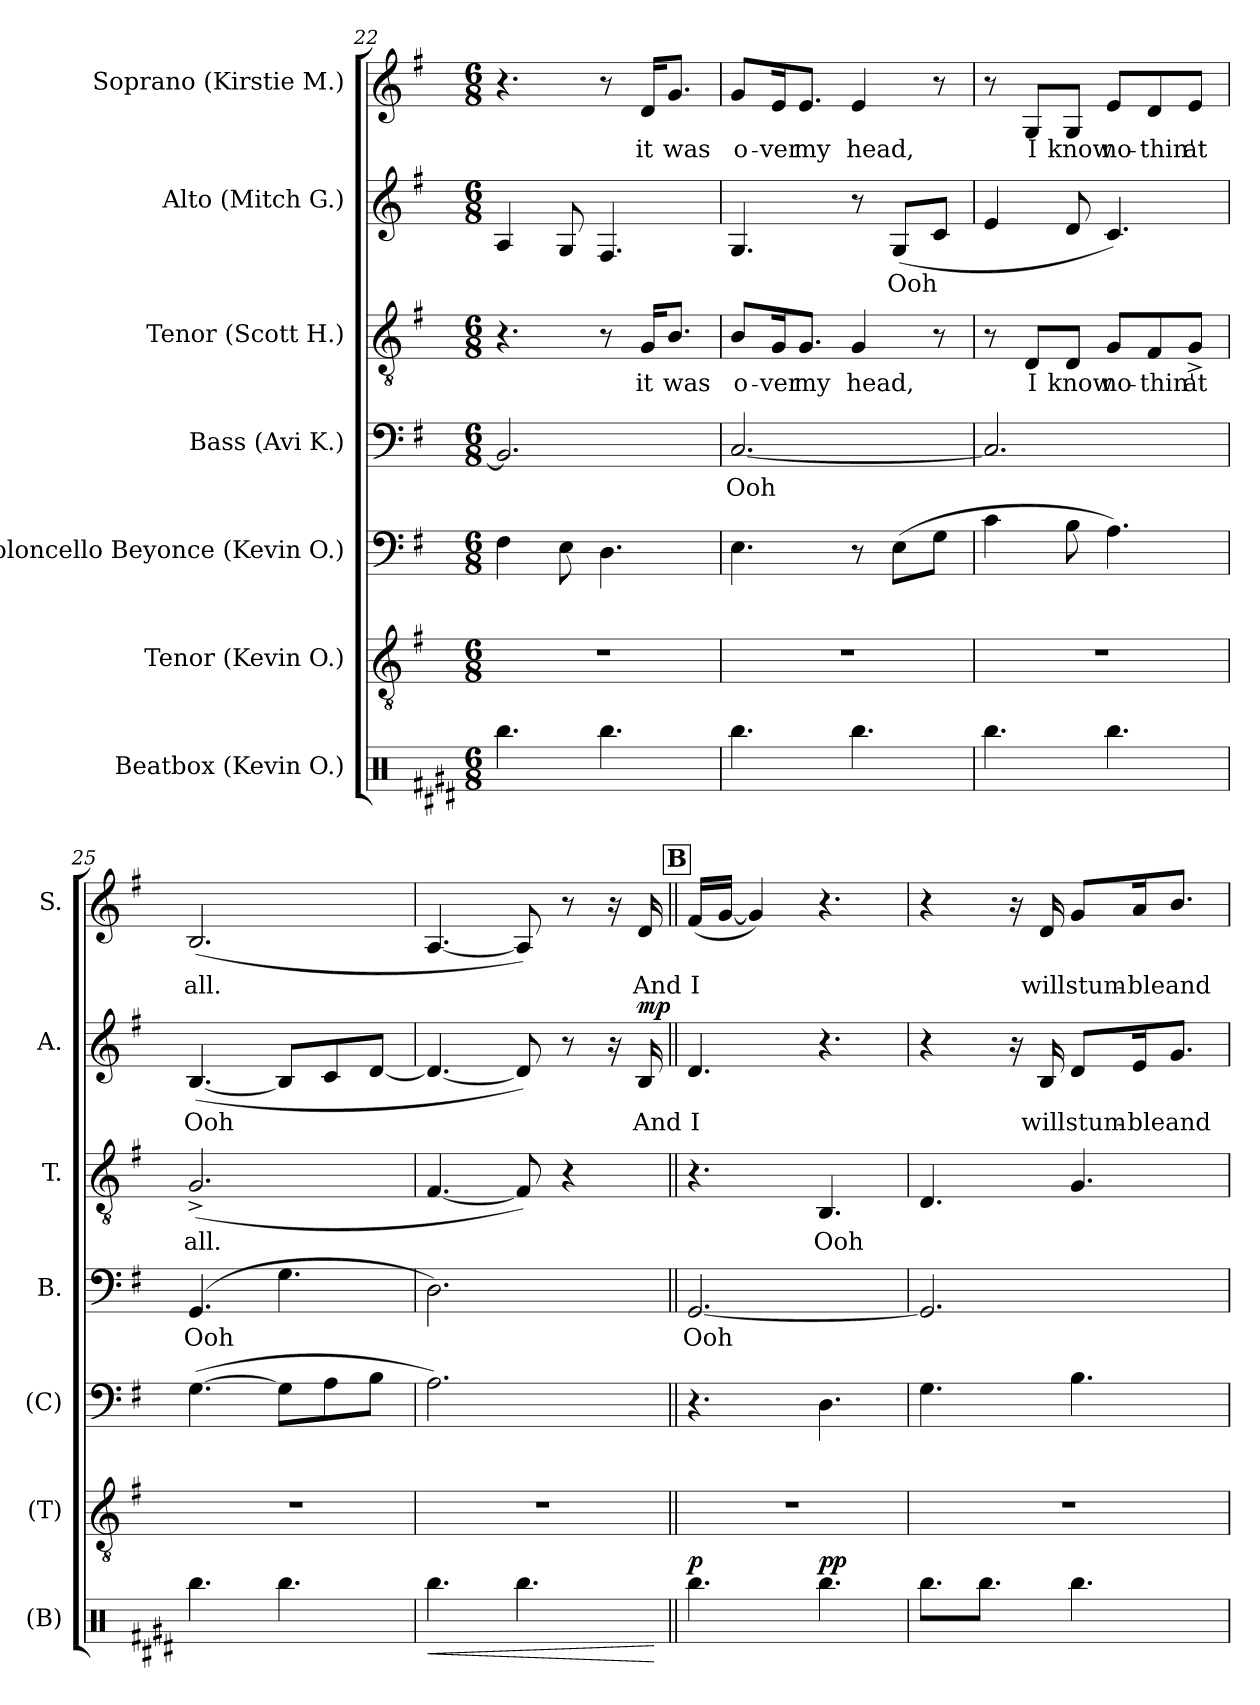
**kern	**dynam	**kern	**kern	**kern	**text	**kern	**text	**kern	**text	**dynam	**kern	**text
*part7	*part7	*part6	*part5	*part4	*part4	*part3	*part3	*part2	*part2	*part2	*part1	*part1
*staff7	*staff7	*staff6	*staff5	*staff4	*staff4	*staff3	*staff3	*staff2	*staff2	*staff2	*staff1	*staff1
*I"Beatbox (Kevin O.)	*	*I"Tenor (Kevin O.)	*I"Violoncello Beyonce (Kevin O.)	*I"Bass (Avi K.)	*	*I"Tenor (Scott H.)	*	*I"Alto (Mitch G.)	*	*	*I"Soprano (Kirstie M.)	*
*I'(B)	*	*I'(T)	*I'(C)	*I'B.	*	*I'T.	*	*I'A.	*	*	*I'S.	*
*clefX	*	*clefGv2	*clefF4	*clefF4	*	*clefGv2	*	*clefG2	*	*	*clefG2	*
*k[f#c#g#d#]	*	*k[f#]	*k[f#]	*k[f#]	*	*k[f#]	*	*k[f#]	*	*	*k[f#]	*
*M6/8	*	*M6/8	*M6/8	*M6/8	*	*M6/8	*	*M6/8	*	*	*M6/8	*
=22	=22	=22	=22	=22	=22	=22	=22	=22	=22	=22	=22	=22
4.Rbb\	.	2.r	4F#\	2.BB/]	.	4.r	.	4A/	.	.	4.r	.
.	.	.	8E\	.	.	.	.	8G/	.	.	.	.
4.Rbb\	.	.	4.D\	.	.	8r	.	4.F#/	.	.	8r	.
.	.	.	.	.	.	16G/KL	it	.	.	.	16d/KL	it
.	.	.	.	.	.	8.B/J	was	.	.	.	8.g/J	was
=23	=23	=23	=23	=23	=23	=23	=23	=23	=23	=23	=23	=23
4.Rbb\	.	2.r	4.E\	[2.C/	Ooh	8B/L	o-	4.G/	.	.	8g/L	o-
.	.	.	.	.	.	16G/K	-ver	.	.	.	16e/K	-ver
.	.	.	.	.	.	8.G/J	my	.	.	.	8.e/J	my
4.Rbb\	.	.	8r	.	.	4G/	head,	8r	.	.	4e/	head,
.	.	.	(8E\L	.	.	.	.	(8G/L	Ooh	.	.	.
.	.	.	8G\J	.	.	8r	.	8c/J	.	.	8r	.
!!LO:PB:g=z
=24	=24	=24	=24	=24	=24	=24	=24	=24	=24	=24	=24	=24
4.Rbb\	.	2.r	4c\	2.C/]	.	8r	.	4e/	.	.	8r	.
.	.	.	.	.	.	8D/L	I	.	.	.	8G/L	I
.	.	.	8B\	.	.	8D/J	know	8d/	.	.	8G/J	know
4.Rbb\	.	.	4.A\)	.	.	8G/L	no-	4.c/)	.	.	8e/L	no-
.	.	.	.	.	.	8F#/	-thin'	.	.	.	8d/	-thin'
.	.	.	.	.	.	8G^/J	at	.	.	.	8e/J	at
=25	=25	=25	=25	=25	=25	=25	=25	=25	=25	=25	=25	=25
4.Rbb\	.	2.r	([4.G\	(4.GG/	Ooh	(2.G^/	all.	([4.B/	Ooh	.	(2.B/	all.
4.Rbb\	.	.	8G\L]	4.G\	.	.	.	8B/L]	.	.	.	.
.	.	.	8A\	.	.	.	.	8c/	.	.	.	.
.	.	.	8B\J	.	.	.	.	[8d/J	.	.	.	.
=26	=26	=26	=26	=26	=26	=26	=26	=26	=26	=26	=26	=26
!	!LO:HP:b	!	!	!	!	!	!	!	!	!	!	!
4.Rbb\	<	2.r	2.A\)	2.D\)	.	[4.F#/	.	4.d/_	.	.	[4.A/	.
4.Rbb\	.	.	.	.	.	8F#/])	.	8d/])	.	.	8A/])	.
.	.	.	.	.	.	4r	.	8r	.	.	8r	.
.	.	.	.	.	.	.	.	16r	.	.	16r	.
!	!	!	!	!	!	!	!	!	!	!LO:DY:a	!	!
.	.	.	.	.	.	.	.	16B/	And	mp	16d/	And
.	[	.	.	.	.	.	.	.	.	.	.	.
!!LO:PB:g=z
!!LO:REH:place=s1:a:B:fs=14:t=B
=27||	=27||	=27||	=27||	=27||	=27||	=27||	=27||	=27||	=27||	=27||	=27||	=27||
!	!LO:DY:a	!	!	!	!	!	!	!	!	!	!	!
4.Rbb\	p	2.r	4.r	[2.GG/	Ooh	4.r	.	4.d/	I	.	(16f#/LL	I
.	.	.	.	.	.	.	.	.	.	.	[16g/JJ	.
.	.	.	.	.	.	.	.	.	.	.	4g/])	.
!	!LO:DY:a	!	!	!	!	!	!	!	!	!	!	!
4.Rbb\	pp	.	4.D\	.	.	4.BB/	Ooh	4.r	.	.	4.r	.
=28	=28	=28	=28	=28	=28	=28	=28	=28	=28	=28	=28	=28
8.Rbb\L	.	2.r	4.G\	2.GG/]	.	4.D/	.	4r	.	.	4r	.
8.Rbb\J	.	.	.	.	.	.	.	.	.	.	.	.
.	.	.	.	.	.	.	.	16r	.	.	16r	.
.	.	.	.	.	.	.	.	16B/	will	.	16d/	will
4.Rbb\	.	.	4.B\	.	.	4.G/	.	8d/L	stum-	.	8g/L	stum-
.	.	.	.	.	.	.	.	16e/K	-ble	.	16a/K	-ble
.	.	.	.	.	.	.	.	8.g/J	and	.	8.b/J	and
=	=	=	=	=	=	=	=	=	=	=	=	=
*-	*-	*-	*-	*-	*-	*-	*-	*-	*-	*-	*-	*-
